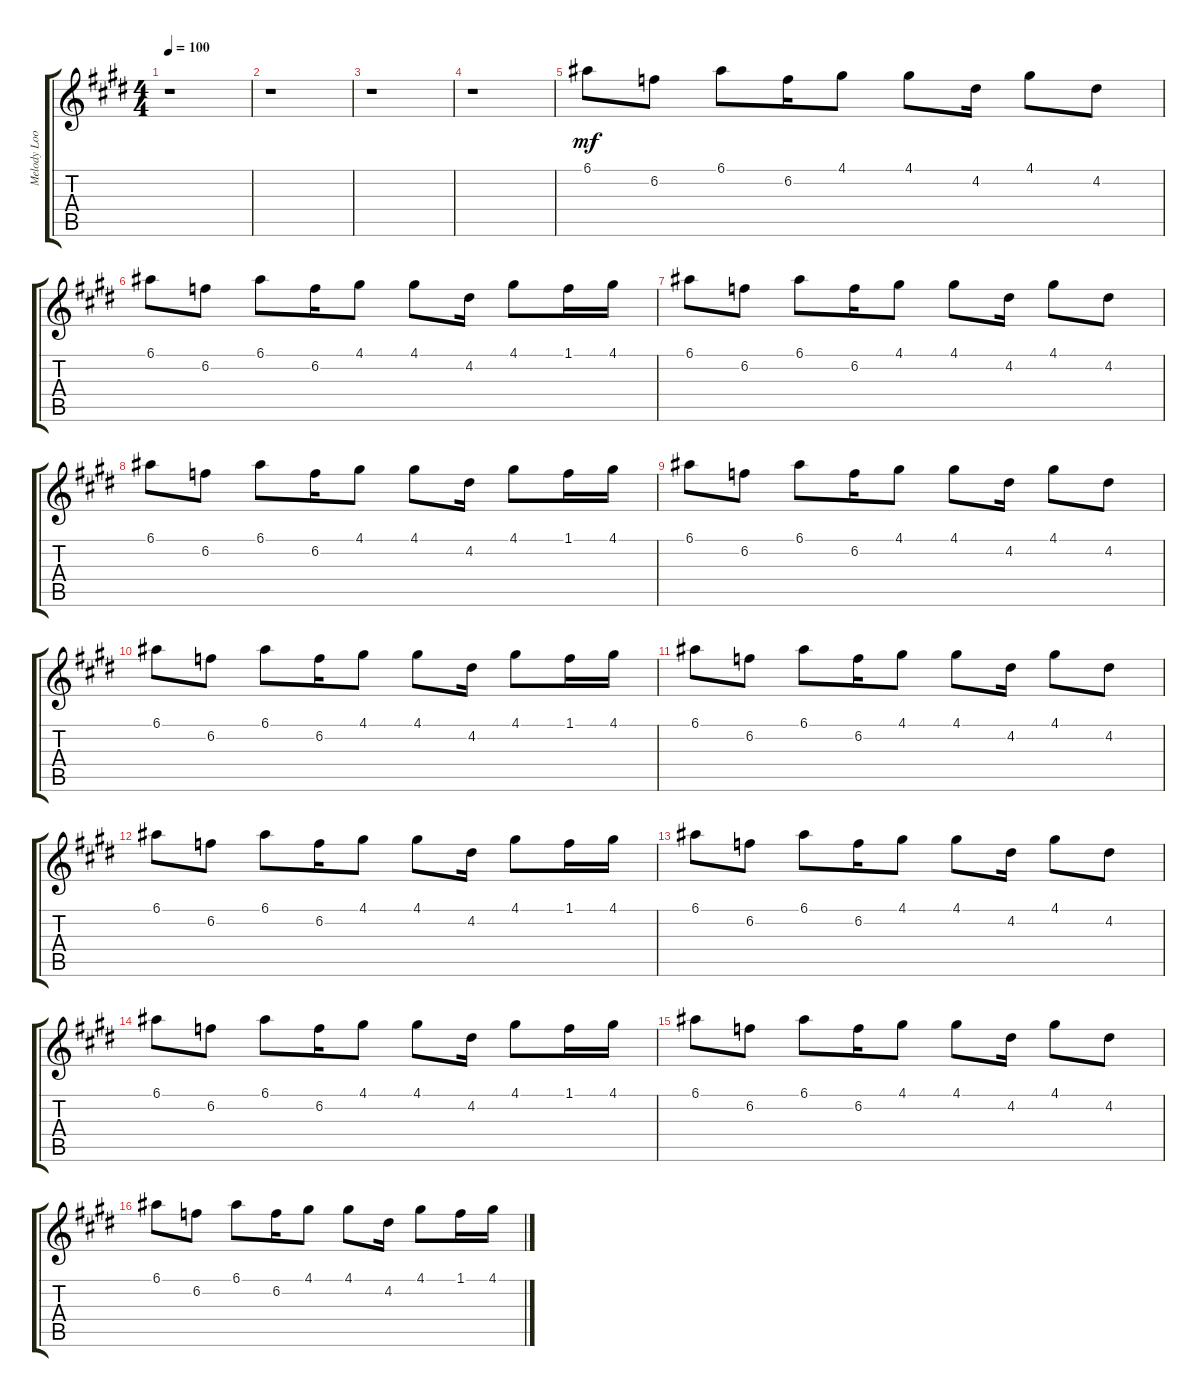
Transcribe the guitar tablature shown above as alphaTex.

\track ("Melody Loop" "Melody Loo") {instrument banjo}
\staff {score tabs}
\tuning (E4 B3 G3 D3 A2 E2) {hide}
\displaytranspose 12
\ts (4 4)
\tempo 100
\clef g2
\ks e
r.1{dy mf} |
r.1 |
r.1 |
r.1 |
6.1.8 6.2.8 6.1.8 6.2.16 4.1.8 4.1.8 4.2.16 4.1.8 4.2.8 |
6.1.8 6.2.8 6.1.8 6.2.16 4.1.8 4.1.8 4.2.16 4.1.8 1.1.16 4.1.16 |
6.1.8 6.2.8 6.1.8 6.2.16 4.1.8 4.1.8 4.2.16 4.1.8 4.2.8 |
6.1.8 6.2.8 6.1.8 6.2.16 4.1.8 4.1.8 4.2.16 4.1.8 1.1.16 4.1.16 |
6.1.8 6.2.8 6.1.8 6.2.16 4.1.8 4.1.8 4.2.16 4.1.8 4.2.8 |
6.1.8 6.2.8 6.1.8 6.2.16 4.1.8 4.1.8 4.2.16 4.1.8 1.1.16 4.1.16 |
6.1.8 6.2.8 6.1.8 6.2.16 4.1.8 4.1.8 4.2.16 4.1.8 4.2.8 |
6.1.8 6.2.8 6.1.8 6.2.16 4.1.8 4.1.8 4.2.16 4.1.8 1.1.16 4.1.16 |
6.1.8 6.2.8 6.1.8 6.2.16 4.1.8 4.1.8 4.2.16 4.1.8 4.2.8 |
6.1.8 6.2.8 6.1.8 6.2.16 4.1.8 4.1.8 4.2.16 4.1.8 1.1.16 4.1.16 |
6.1.8 6.2.8 6.1.8 6.2.16 4.1.8 4.1.8 4.2.16 4.1.8 4.2.8 |
6.1.8 6.2.8 6.1.8 6.2.16 4.1.8 4.1.8 4.2.16 4.1.8 1.1.16 4.1.16
